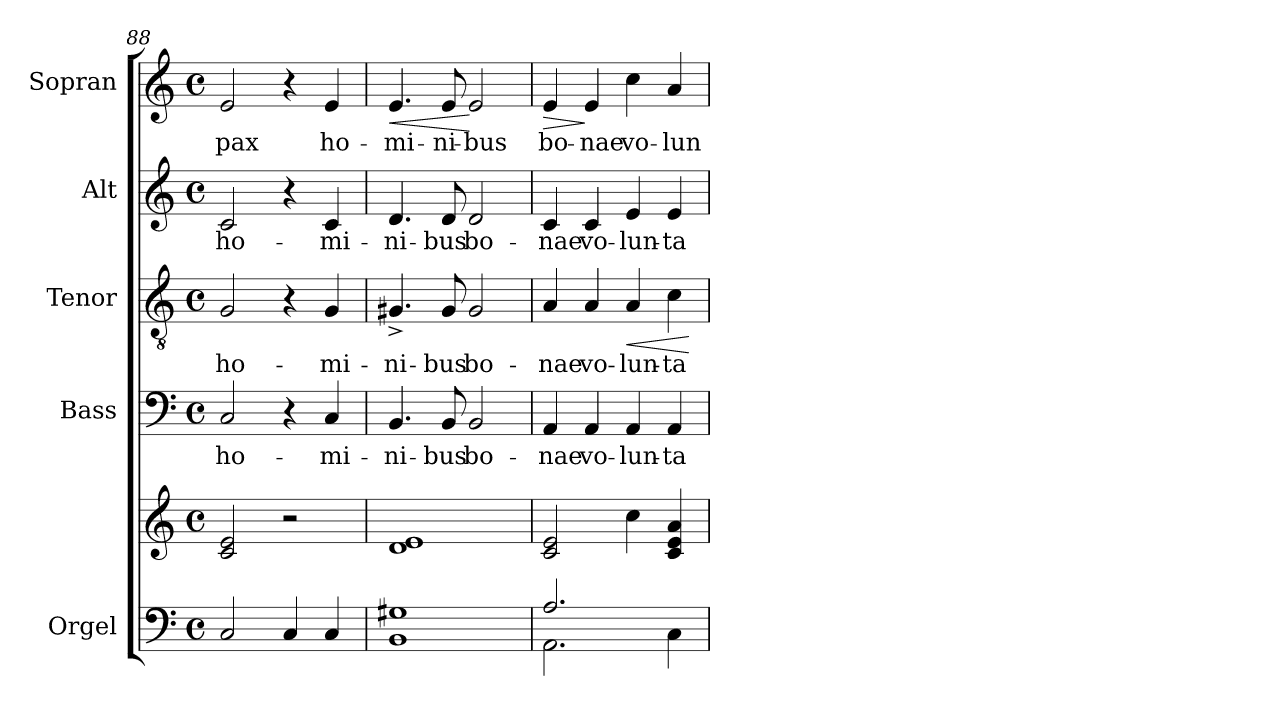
**kern	**kern	**kern	**text	**kern	**text	**dynam	**kern	**text	**kern	**text	**dynam
*part5	*part5	*part4	*part4	*part3	*part3	*part3	*part2	*part2	*part1	*part1	*part1
*staff6	*staff5	*staff4	*staff4	*staff3	*staff3	*staff3	*staff2	*staff2	*staff1	*staff1	*staff1
*I"Orgel	*	*I"Bass	*	*I"Tenor	*	*	*I"Alt	*	*I"Sopran	*	*
*I'Org.	*	*I'B.	*	*I'T.	*	*	*I'A.	*	*I'S.	*	*
*clefF4	*clefG2	*clefF4	*	*clefGv2	*	*	*clefG2	*	*clefG2	*	*
*k[]	*k[]	*k[]	*	*k[]	*	*	*k[]	*	*k[]	*	*
*C:	*C:	*C:	*	*C:	*	*	*C:	*	*C:	*	*
*M4/4	*M4/4	*M4/4	*	*M4/4	*	*	*M4/4	*	*M4/4	*	*
*met(c)	*met(c)	*met(c)	*	*met(c)	*	*	*met(c)	*	*met(c)	*	*
=88	=88	=88	=88	=88	=88	=88	=88	=88	=88	=88	=88
!	!	!	!LO:LY:b	!	!LO:LY:b	!	!	!LO:LY:b	!	!LO:LY:b	!
2C/	2c/ 2e/	2C/	ho-	2G/	ho-	.	2c/	ho-	2e/	pax	.
4C/	2r	4r	.	4r	.	.	4r	.	4r	.	.
!	!	!	!LO:LY:b	!	!LO:LY:b	!	!	!LO:LY:b	!	!LO:LY:b	!
4C/	.	4C/	-mi-	4G/	-mi-	.	4c/	-mi-	4e/	ho-	.
=89	=89	=89	=89	=89	=89	=89	=89	=89	=89	=89	=89
*^	*	*	*	*	*	*	*	*	*	*	*
!	!	!	!	!LO:LY:b	!	!LO:LY:b	!	!	!LO:LY:b	!	!LO:LY:b	!LO:HP:b
1G#X	1BB	1d 1e	4.BB/	-ni-	4.G#X^>/	-ni-	.	4.d/	-ni-	4.e/	-mi-	<
!	!	!	!	!LO:LY:b	!	!LO:LY:b	!	!	!LO:LY:b	!	!LO:LY:b	!
.	.	.	8BB/	-bus	8G#/	-bus	.	8d/	-bus	8e/	-ni-	.
!	!	!	!	!LO:LY:b	!	!LO:LY:b	!	!	!LO:LY:b	!	!LO:LY:b	!
.	.	.	2BB/	bo-	2G#/	bo-	.	2d/	bo-	2e/	-bus	[
=90	=90	=90	=90	=90	=90	=90	=90	=90	=90	=90	=90	=90
!	!	!	!	!LO:LY:b	!	!LO:LY:b	!	!	!LO:LY:b	!	!LO:LY:b	!LO:HP:b
2.A/	2.AA\	2c/ 2e/	4AA/	-nae	4A/	-nae	.	4c/	-nae	4e/	bo-	>
!	!	!	!	!LO:LY:b	!	!LO:LY:b	!	!	!LO:LY:b	!	!LO:LY:b	!
.	.	.	4AA/	vo-	4A/	vo-	.	4c/	vo-	4e/	-nae	]
!	!	!	!	!LO:LY:b	!	!LO:LY:b	!LO:HP:b	!	!LO:LY:b	!	!LO:LY:b	!
.	.	4cc\	4AA/	-lun-	4A/	-lun-	<	4e/	-lun-	4cc\	vo-	.
!	!	!	!	!LO:LY:b	!	!LO:LY:b	!	!	!LO:LY:b	!	!LO:LY:b	!
4ryy	4C\	4c/ 4e/ 4a/	4AA/	-ta-	4c\	-ta-	.	4e/	-ta-	4a/	-lun-	.
*v	*v	*	*	*	*	*	*	*	*	*	*	*
.	.	.	.	.	.	[	.	.	.	.	.
=	=	=	=	=	=	=	=	=	=	=	=
*-	*-	*-	*-	*-	*-	*-	*-	*-	*-	*-	*-
